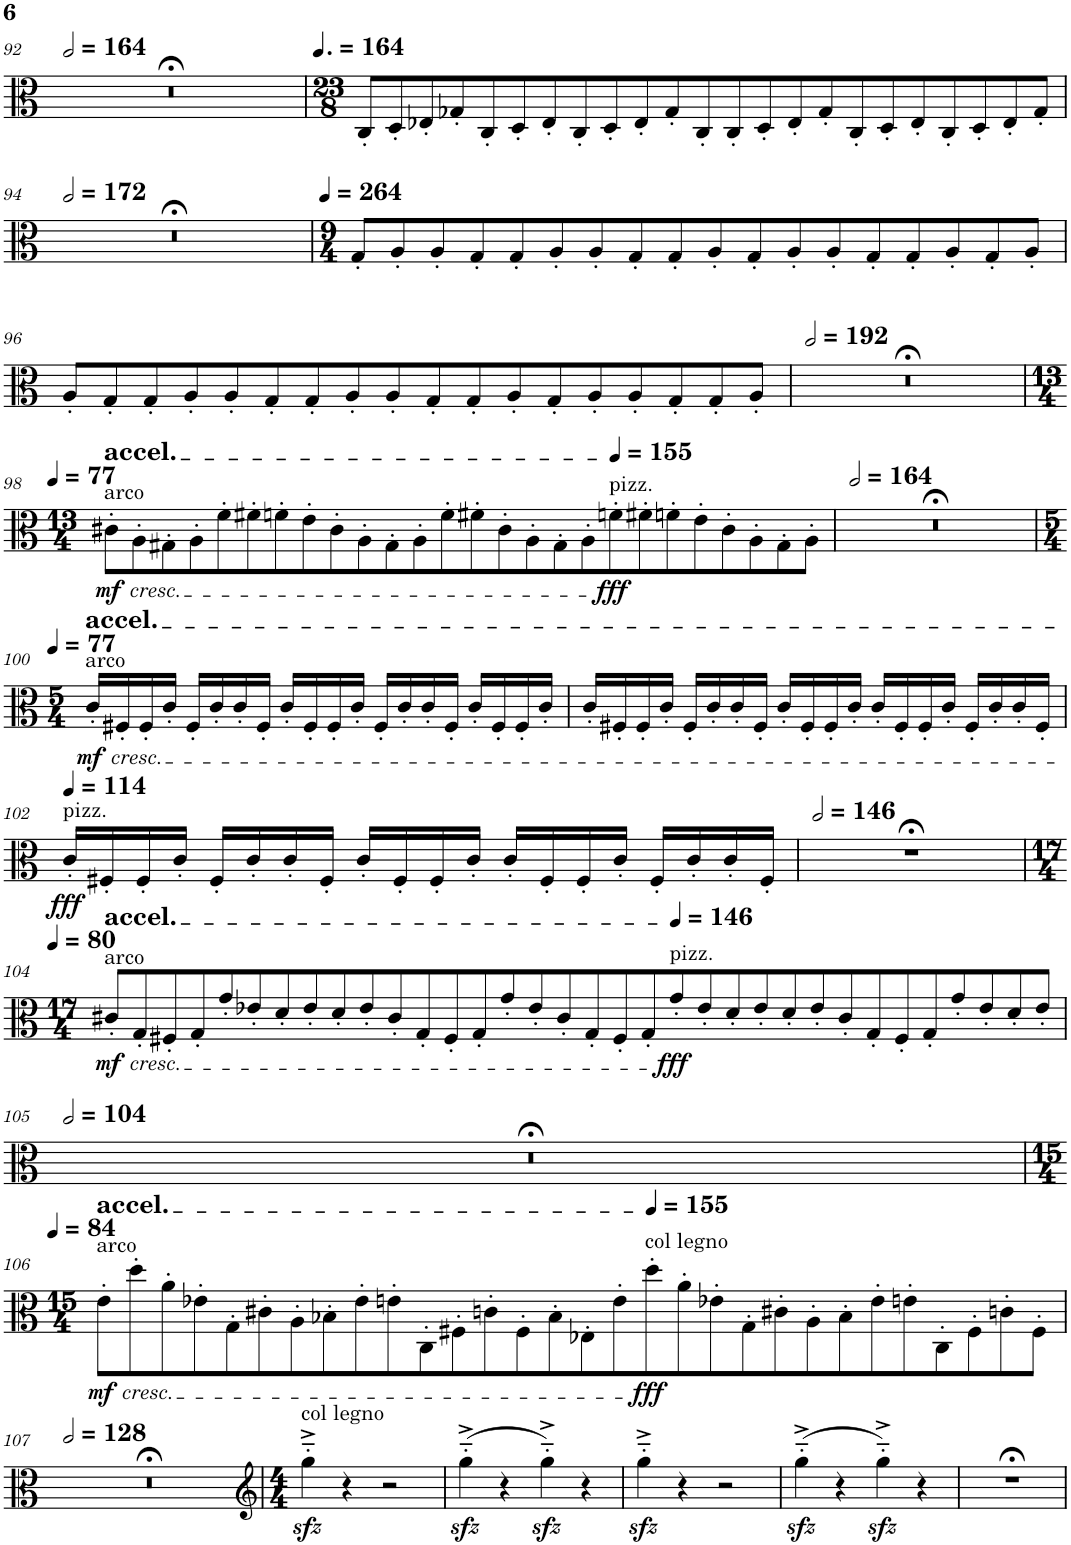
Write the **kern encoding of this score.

**kern	**dynam
*part1	*part1
*staff1	*staff1
*I"Viola	*
*I'Vla.	*
!!LO:PB:g=z
*clefC3	*
*k[]	*
*M17/4	*
*MM328	*
=92	=92
4%17r;<	.
=93	=93
*M23/8	*
*MM246	*
8C'/L	.
8D'/	.
8E-X'/	.
8G-X'/	.
8C'/	.
8D'/	.
8E-'/	.
8C'/	.
8D'/	.
8E-'/	.
8G-'/	.
8C'/	.
8C'/	.
8D'/	.
8E-'/	.
8G-'/	.
8C'/	.
8D'/	.
8E-'/	.
8C'/	.
8D'/	.
8E-'/	.
8G-'/J	.
!!LO:LB:g=z
=94	=94
*MM344	*
8%23r;<	.
=95	=95
*M9/4	*
*MM264	*
8G'/L	.
8A'/	.
8A'/	.
8G'/	.
8G'/	.
8A'/	.
8A'/	.
8G'/	.
8G'/	.
8A'/	.
8G'/	.
8A'/	.
8A'/	.
8G'/	.
8G'/	.
8A'/	.
8G'/	.
8A'/J	.
!!LO:LB:g=z
=96	=96
8A'/L	.
8G'/	.
8G'/	.
8A'/	.
8A'/	.
8G'/	.
8G'/	.
8A'/	.
8A'/	.
8G'/	.
8G'/	.
8A'/	.
8G'/	.
8A'/	.
8A'/	.
8G'/	.
8G'/	.
8A'/J	.
=97	=97
*MM384	*
4%9r;<	.
!!LO:LB:g=z
=98	=98
*M13/4	*
*MM77	*
!LO:TX:a:t=arco	!
!LO:TX:a:t=accel.	!
!LO:TX:b:i:t=cresc.	!
!	!LO:DY:b
8c#X'\L	mf
8A'\	.
8G#X'\	.
8A'\	.
8f'\	.
8f#X'\	.
8fn'\	.
8e'\	.
8c#'\	.
8A'\	.
8G#'\	.
8A'\	.
8f'\	.
8f#X'\	.
8c#'\	.
8A'\	.
8G#'\	.
8A'\	.
*MM155	*
!LO:TX:a:t=pizz.	!
!	!LO:DY:b
8fn'\	fff
8f#X'\	.
8fn'\	.
8e'\	.
8c#'\	.
8A'\	.
8G#'\	.
8A'\J	.
=99	=99
*MM328	*
4%13r;<	.
!!LO:LB:g=z
=100	=100
*M5/4	*
*MM77	*
!LO:TX:a:t=arco	!
!LO:TX:a:t=accel.	!
!LO:TX:b:i:t=cresc.	!
!	!LO:DY:b
16c'/LL	mf
16F#X'/	.
16F#'/	.
16c'/JJ	.
16F#'/LL	.
16c'/	.
16c'/	.
16F#'/JJ	.
16c'/LL	.
16F#'/	.
16F#'/	.
16c'/JJ	.
16F#'/LL	.
16c'/	.
16c'/	.
16F#'/JJ	.
16c'/LL	.
16F#'/	.
16F#'/	.
16c'/JJ	.
=101	=101
16c'/LL	.
16F#X'/	.
16F#'/	.
16c'/JJ	.
16F#'/LL	.
16c'/	.
16c'/	.
16F#'/JJ	.
16c'/LL	.
16F#'/	.
16F#'/	.
16c'/JJ	.
16c'/LL	.
16F#'/	.
16F#'/	.
16c'/JJ	.
16F#'/LL	.
16c'/	.
16c'/	.
16F#'/JJ	.
!!LO:LB:g=z
=102	=102
*MM114	*
!LO:TX:a:t=pizz.	!
!	!LO:DY:b
16c'/LL	fff
16F#X'/	.
16F#'/	.
16c'/JJ	.
16F#'/LL	.
16c'/	.
16c'/	.
16F#'/JJ	.
16c'/LL	.
16F#'/	.
16F#'/	.
16c'/JJ	.
16c'/LL	.
16F#'/	.
16F#'/	.
16c'/JJ	.
16F#'/LL	.
16c'/	.
16c'/	.
16F#'/JJ	.
=103	=103
*MM292	*
4%5r;<	.
!!LO:LB:g=z
=104	=104
*M17/4	*
*MM80	*
!LO:TX:a:t=arco	!
!LO:TX:a:t=accel.	!
!LO:TX:b:i:t=cresc.	!
!	!LO:DY:b
8c#X'/L	mf
8G'/	.
8F#X'/	.
8G'/	.
8g'/	.
8e-X'/	.
8d'/	.
8e-'/	.
8d'/	.
8e-'/	.
8c#'/	.
8G'/	.
8F#'/	.
8G'/	.
8g'/	.
8e-'/	.
8c#'/	.
8G'/	.
8F#'/	.
8G'/	.
*MM146	*
!LO:TX:a:t=pizz.	!
!	!LO:DY:b
8g'/	fff
8e-'/	.
8d'/	.
8e-'/	.
8d'/	.
8e-'/	.
8c#'/	.
8G'/	.
8F#'/	.
8G'/	.
8g'/	.
8e-'/	.
8d'/	.
8e-'/J	.
!!LO:LB:g=z
=105	=105
*MM208	*
4%17r;<	.
!!LO:LB:g=z
=106	=106
*M15/4	*
*MM84	*
!LO:TX:a:t=arco	!
!LO:TX:a:t=accel.	!
!LO:TX:b:i:t=cresc.	!
!	!LO:DY:b
8e'\L	mf
8dd'\	.
8a'\	.
8e-X'\	.
8G'\	.
8c#X'\	.
8A'\	.
8B-X'\	.
8e-'\	.
8en'\	.
8C'\	.
8F#X'\	.
8cn'\	.
8F#'\	.
8B-'\	.
8E-X'\	.
8e'\	.
*MM155	*
!LO:TX:a:t=col legno	!
!	!LO:DY:b
8dd'\	fff
8a'\	.
8e-X'\	.
8G'\	.
8c#X'\	.
8A'\	.
8B-'\	.
8e-'\	.
8en'\	.
8C'\	.
8F#'\	.
8cn'\	.
8F#'\J	.
!!LO:LB:g=z
=107	=107
*MM256	*
4%15r;<	.
=108	=108
*clefG2	*
*M4/4	*
!LO:TX:a:t=col legno	!
4ggzz<'~^\	.
4r	.
2r	.
=109	=109
(4ggzz<'~^\	.
4r	.
4ggzz<'~^\)	.
4r	.
=110	=110
4ggzz<'~^\	.
4r	.
2r	.
=111	=111
(4ggzz<'~^\	.
4r	.
4ggzz<'~^\)	.
4r	.
=112	=112
1r;<	.
=	=
*-	*-
